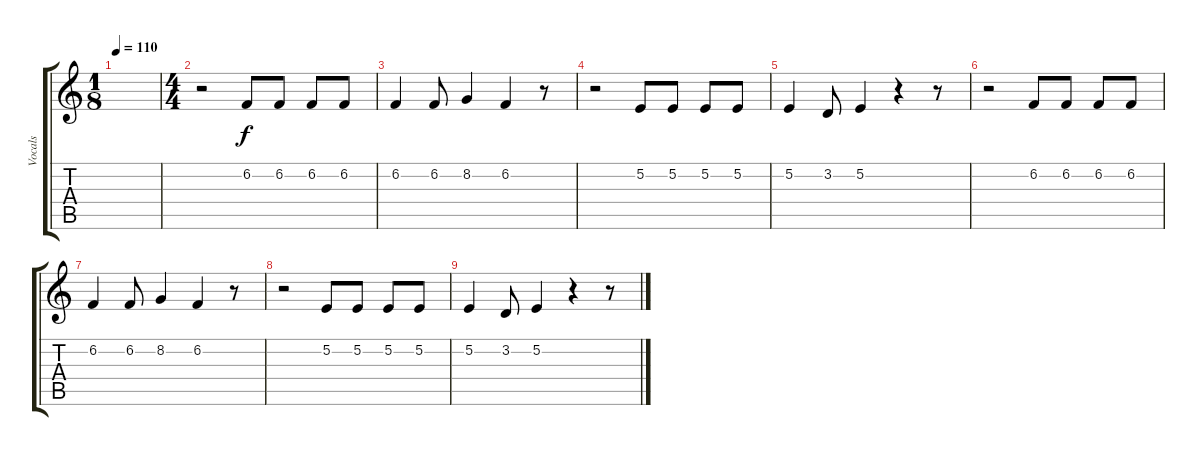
\track ("Vocals" "Vocals") {instrument altosax}
\staff {score tabs}
\tuning (E4 B3 G3 D3 A2 E2) {hide}
\ts (1 8)
\tempo 110
\clef g2
\ks c
|
\ts (4 4)
\section ("" "")
r.2 6.2.8 6.2.8 6.2.8 6.2.8 |
6.2.4 6.2.8 8.2.4 6.2.4 r.8 |
r.2 5.2.8 5.2.8 5.2.8 5.2.8 |
5.2.4 3.2.8 5.2.4 r.4 r.8 |
r.2 6.2.8 6.2.8 6.2.8 6.2.8 |
6.2.4 6.2.8 8.2.4 6.2.4 r.8 |
r.2 5.2.8 5.2.8 5.2.8 5.2.8 |
5.2.4 3.2.8 5.2.4 r.4 r.8
